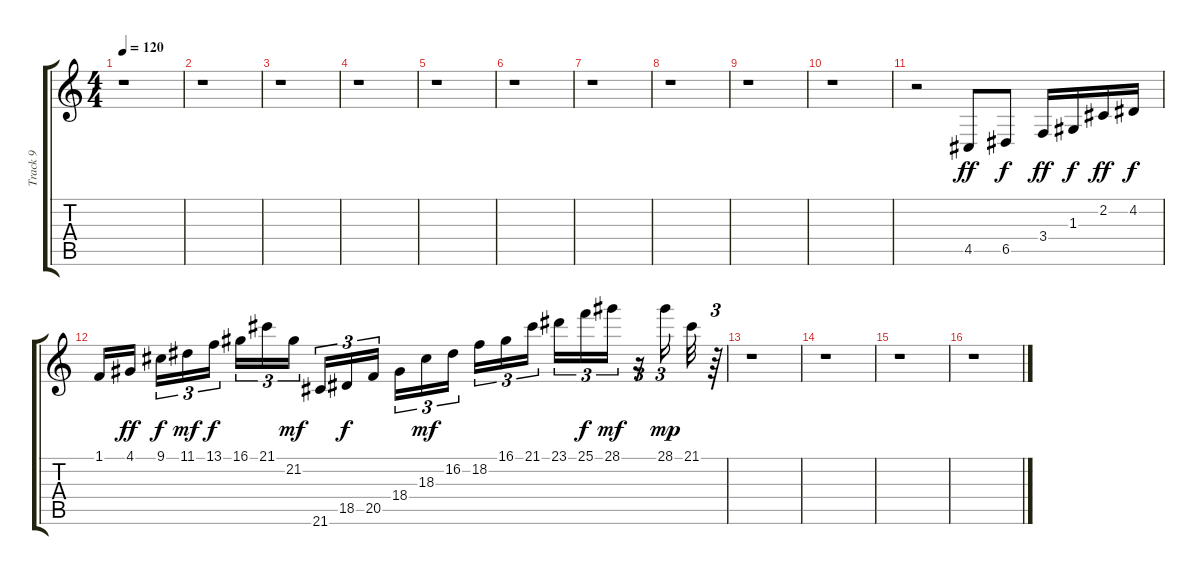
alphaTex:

\track ("Track 9" "Track 9") {instrument orchestralharp}
\staff {score tabs}
\tuning (E4 B3 G3 D3 A2 E2) {hide}
\ts (4 4)
\tempo 120
\clef g2
\ks c
r.1{dy ff} |
r.1 |
r.1 |
r.1 |
r.1 |
r.1 |
r.1 |
r.1 |
r.1 |
r.1 |
r.2 4.5.8 6.5.8{dy f} 3.4.16{dy ff} 1.3.16{dy f} 2.2.16{dy ff} 4.2.16{dy f} |
1.1.16 4.1.16{dy ff} 9.1.16{tu (3 2) dy f} 11.1.16{tu (3 2) dy mf} 13.1.16{tu (3 2) dy f} 16.1.16{tu (3 2)} 21.1.16{tu (3 2)} 21.2.16{tu (3 2) dy mf} 21.6.16{tu (3 2)} 18.5.16{tu (3 2) dy f} 20.5.16{tu (3 2)} 18.4.16{tu (3 2)} 18.3.16{tu (3 2) dy mf} 16.2.16{tu (3 2)} 18.2.16{tu (3 2)} 16.1.16{tu (3 2)} 21.1.16{tu (3 2)} 23.1.16{tu (3 2)} 25.1.16{tu (3 2) dy f} 28.1.16{tu (3 2) dy mf} r.16{tu (3 2)} 28.1.16{tu (3 2) dy mp} 21.1.32 r.64{tu (3 2)} |
r.1 |
r.1 |
r.1 |
r.1
